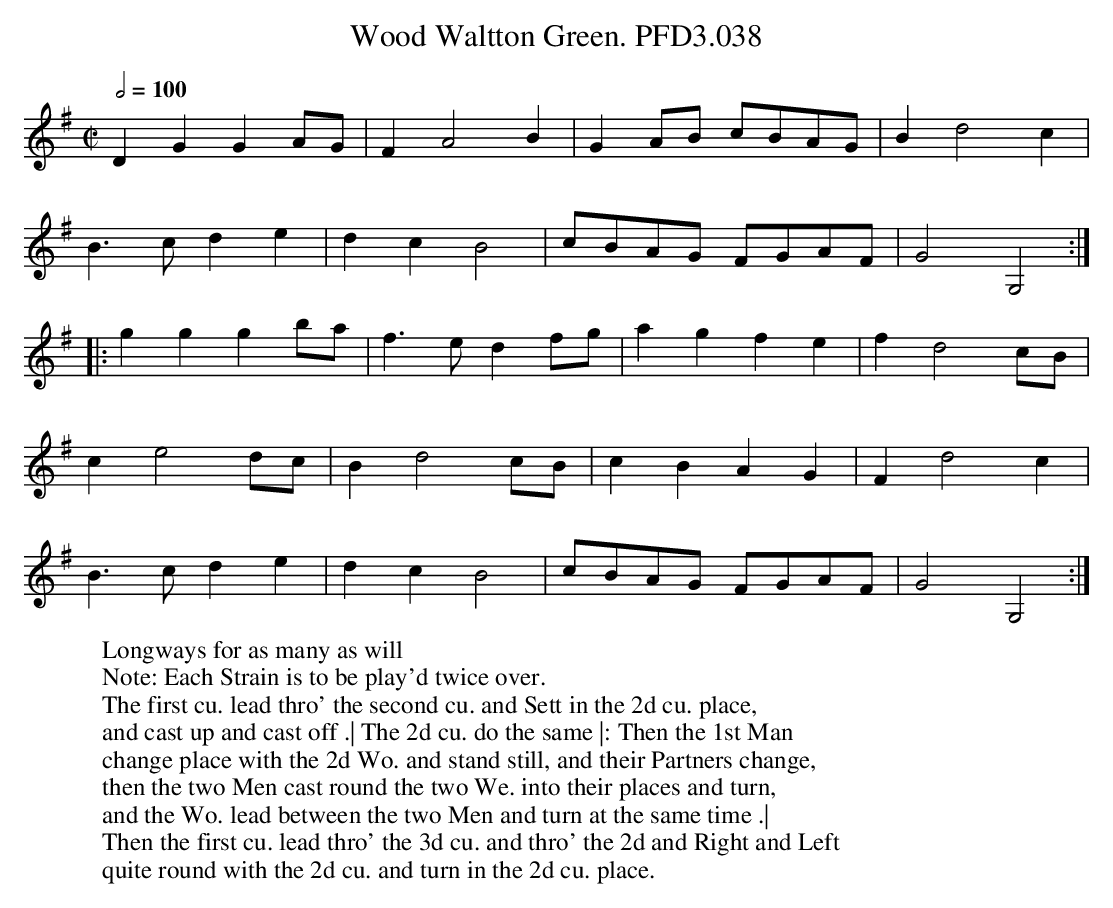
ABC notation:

X:1
T:Wood Waltton Green. PFD3.038
M:C|
L:1/4
W:Longways for as many as will
W:Note: Each Strain is to be play'd twice over.
W:The first cu. lead thro' the second cu. and Sett in the 2d cu. place,
W:and cast up and cast off .| The 2d cu. do the same |: Then the 1st Man
W:change place with the 2d Wo. and stand still, and their Partners change,
W:then the two Men cast round the two We. into their places and turn,
W:and the Wo. lead between the two Men and turn at the same time .|
W:Then the first cu. lead thro' the 3d cu. and thro' the 2d and Right and Left
W:quite round with the 2d cu. and turn in the 2d cu. place.
Q:2/4=100
K:G
DG GA/G/ | FA2 B | GA/B/ c/B/A/G/ | Bd2 c |
B>c de | dc B2 | c/B/A/G/ F/G/A/F/ | G2 G,2 :|
|:gg gb/a/ | f>e df/g/ | ag fe | fd2 c/B/ |
ce2 d/c/ | Bd2 c/B/ | cB AG | Fd2 c |
B>c de | dc B2 | c/B/A/G/ F/G/A/F/ | G2 G,2 :|
